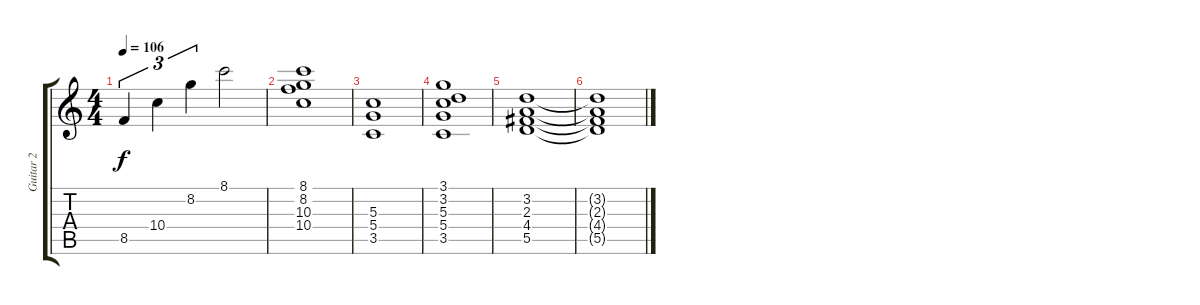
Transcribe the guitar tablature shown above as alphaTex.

\track ("Guitar 2" "Guitar 2") {instrument overdrivenguitar}
\staff {score tabs}
\tuning (E4 B3 G3 D3 A2 E2) {hide}
\ts (4 4)
\tempo 106
\clef g2
\ks c
8.5.4{tu (3 2) dy f} 10.4.4{tu (3 2)} 8.2.4{tu (3 2)} 8.1.2 |
(8.1 8.2 10.3 10.4).1 |
(5.3 5.4 3.5).1 |
(3.1 3.2 5.3 5.4 3.5).1 |
(3.2 2.3 4.4 5.5).1 |
(3.2{t} 2.3{t} 4.4{t} 5.5{t}).1
